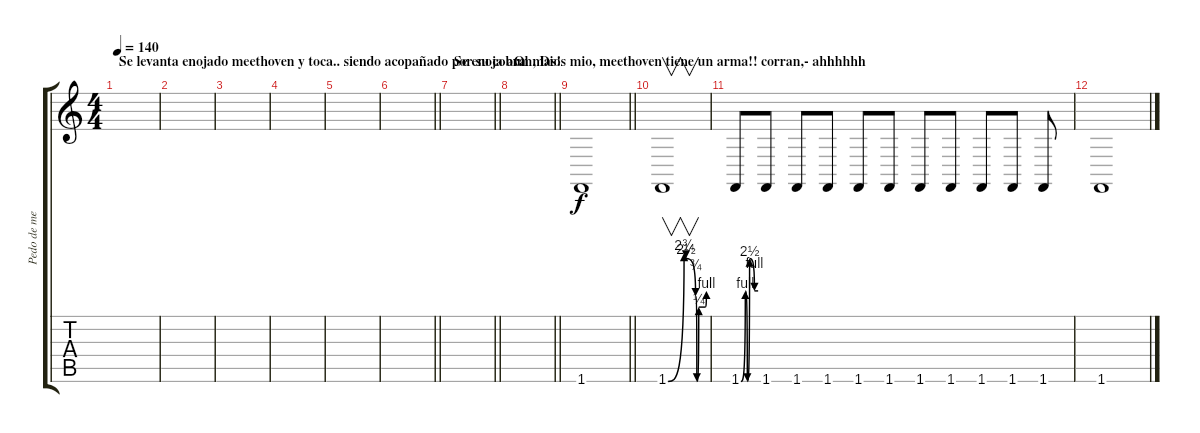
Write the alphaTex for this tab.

\track ("Pedo de meethoven??" "Pedo de me") {instrument brasssection}
\staff {score tabs}
\tuning (E4 B3 G3 D3 A2 E2) {hide}
\ts (4 4)
\section ("" "Se levanta enojado meethoven y toca.. siendo acopañado por su cobra")
\tempo 140
\clef g2
\ks c
|
|
|
|
|
\barLineRight lightlight
|
\section ("" "Se enoja aun mas!")
\barLineRight lightlight
|
\section ("" "Oh, Dios mio, meethoven tiene un arma!! corran,- ahhhhhh")
\barLineRight lightlight
|
\barLineRight lightlight
1.6.1 |
1.6{be (custom 0 0 25 11 28 10 43 3 45 0 48 1 58 1 60 4)}.1{v} |
1.6{be (custom 0 0 15 4 22 0 30 10 47 4 60 4)}.8 1.6.8 1.6.8 1.6.8 1.6.8 1.6.8 1.6.8 1.6.8 1.6.8 1.6.8 1.6.8 |
1.6.1
